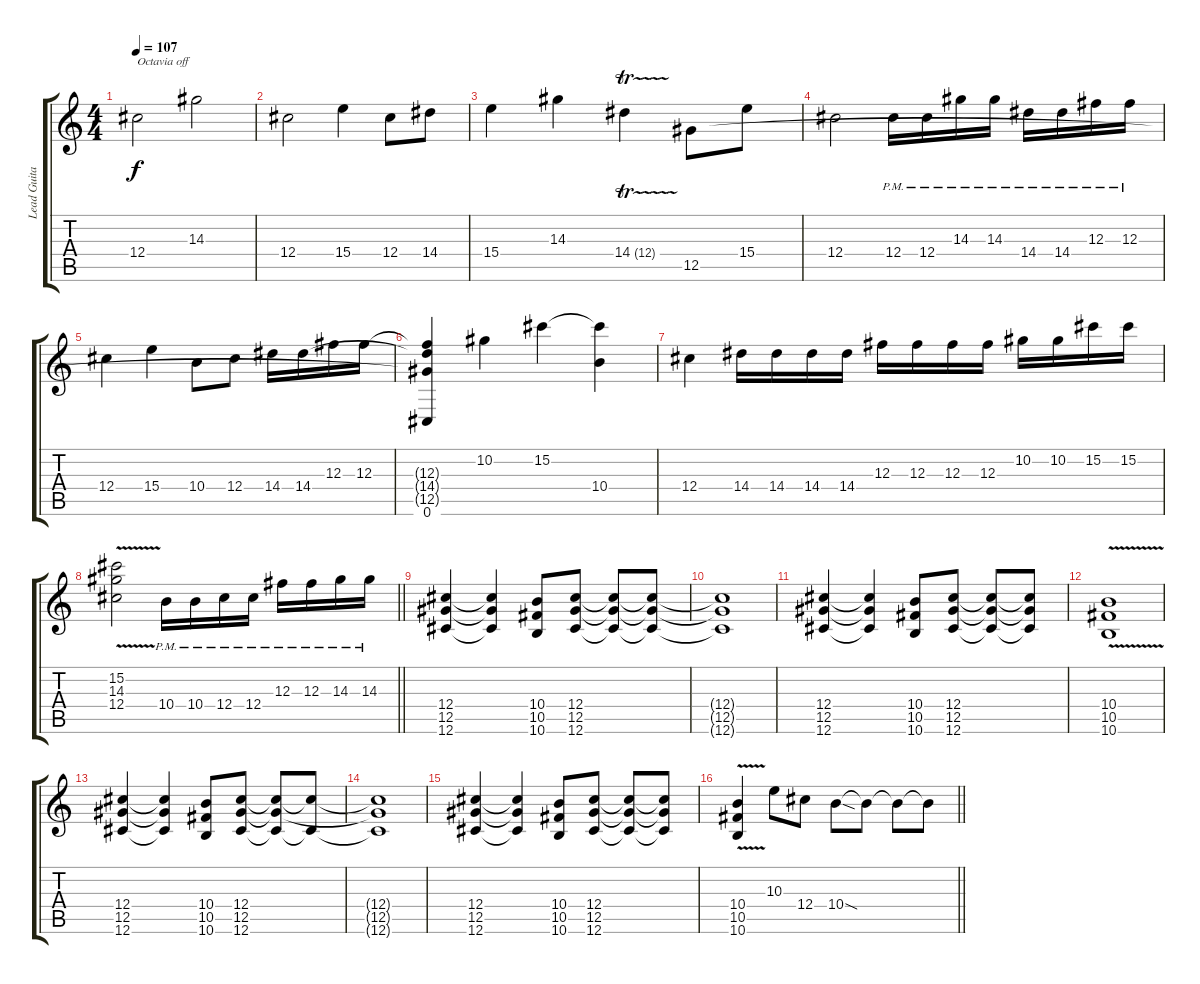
\track ("Lead Guitar" "Lead Guita") {instrument distortionguitar}
\staff {score tabs}
\tuning (Eb4 Bb3 Gb3 Db3 Ab2 Db2) {hide}
\ts (4 4)
\tempo 107
\clef g2
\ks c
12.4.2{txt "Octavia off" dy f instrument distortionguitar} 14.3.2 |
12.4.2 15.4.4 12.4.8 14.4.8 |
15.4.4 14.3.4 14.4{tr (12 16)}.4 12.5.8 15.4.8 |
12.4.2 12.4{pm}.16 12.4{pm}.16 14.3{pm}.16 14.3{pm}.16 14.4{pm}.16 14.4{pm}.16 12.3{pm}.16 12.3{pm}.16 |
12.4.4 15.4.4 10.4.8 12.4.8 14.4.16 14.4.16 12.3.16 12.3.16 |
(12.3{t} 14.4{t} 12.5{t} 0.6).4 10.2.4 15.2.4 (15.2{t} 10.4).4 |
12.4.4 14.4.16 14.4.16 14.4.16 14.4.16 12.3.16 12.3.16 12.3.16 12.3.16 10.2.16 10.2.16 15.2.16 15.2.16 |
\barLineRight lightlight
(15.2 14.3 12.4{v}).2 10.4{pm}.16 10.4{pm}.16 12.4{pm}.16 12.4{pm}.16 12.3{pm}.16 12.3{pm}.16 14.3{pm}.16 14.3{pm}.16 |
(12.4 12.5 12.6).4{instrument distortionguitar} (12.4{t} 12.5{t} 12.6{t}).4 (10.4 10.5 10.6).8 (12.4 12.5 12.6).8 (12.4{t} 12.5{t} 12.6{t}).8 (12.4{t} 12.5{t} 12.6{t}).8 |
(12.4{t} 12.5{t} 12.6{t}).1 |
(12.4 12.5 12.6).4 (12.4{t} 12.5{t} 12.6{t}).4 (10.4 10.5 10.6).8 (12.4 12.5 12.6).8 (12.4{t} 12.5{t} 12.6{t}).8 (12.4{t} 12.5{t} 12.6{t}).8 |
(10.4{v} 10.5 10.6).1 |
(12.4 12.5 12.6).4 (12.4{t} 12.5{t} 12.6{t}).4 (10.4 10.5 10.6).8 (12.4 12.5 12.6).8 (12.4{t} 12.5{t} 12.6{t}).8 (12.4{t} 12.6{t}).8 |
(12.4{t} 12.5{t} 12.6{t}).1 |
(12.4 12.5 12.6).4 (12.4{t} 12.5{t} 12.6{t}).4 (10.4 10.5 10.6).8 (12.4 12.5 12.6).8 (12.4{t} 12.5{t} 12.6{t}).8 (12.4{t} 12.5{t} 12.6{t}).8 |
\barLineRight lightlight
(10.4{v} 10.5 10.6).4 10.3.8 12.4.8 10.4{sod}.8 10.4{t}.8 10.4{t}.8 10.4{t}.8
